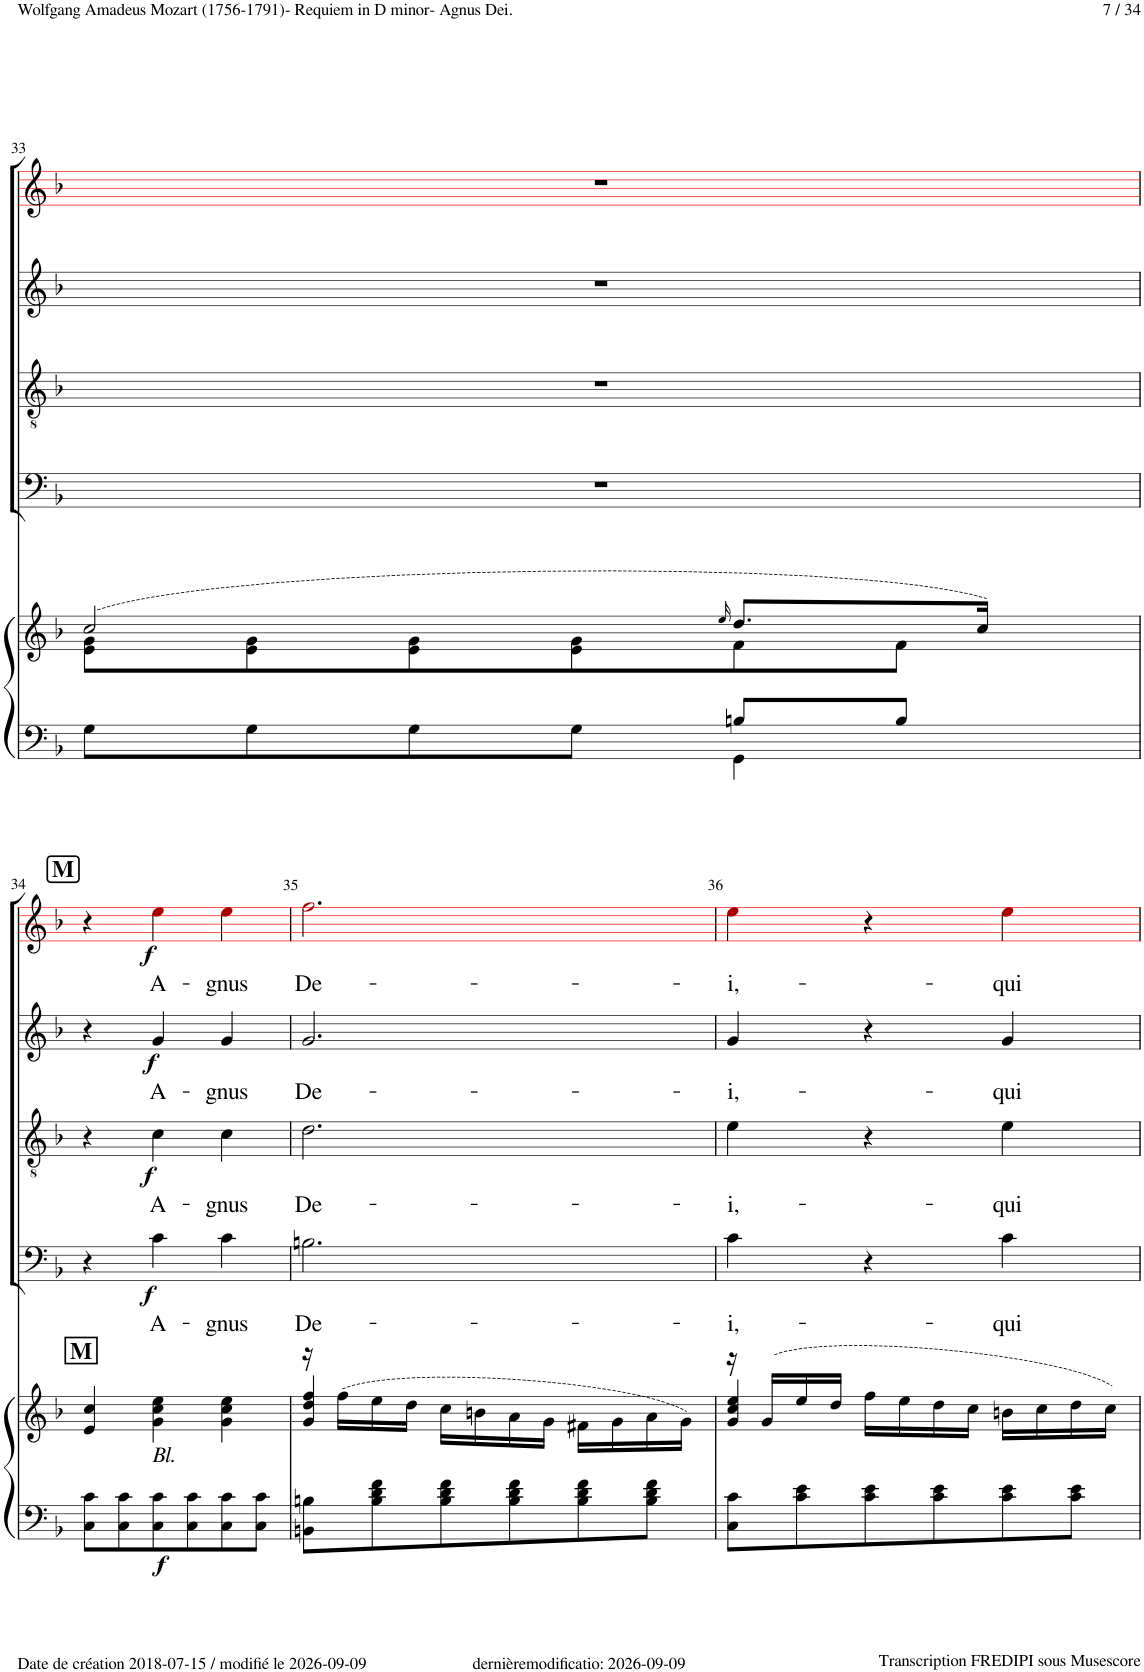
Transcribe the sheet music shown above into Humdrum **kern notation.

**kern	**kern	**dynam	**kern	**text	**dynam	**kern	**text	**dynam	**kern	**text	**dynam	**kern	**text	**dynam
*part5	*part5	*part5	*part4	*part4	*part4	*part3	*part3	*part3	*part2	*part2	*part2	*part1	*part1	*part1
*staff6	*staff5	*staff5/6	*staff4	*staff4	*staff4	*staff3	*staff3	*staff3	*staff2	*staff2	*staff2	*staff1	*staff1	*staff1
*I"Piano	*	*	*I"Bass	*	*	*I"Tenor	*	*	*I"Alto	*	*	*I"Soprano	*	*
*I'Pno	*	*	*	*	*	*	*	*	*	*	*	*	*	*
!!LO:PB:g=z
*clefF4	*clefG2	*	*clefF4	*	*	*clefGv2	*	*	*clefG2	*	*	*clefG2	*	*
*	*	*	*	*	*	*	*	*	*	*	*	*ITrd1c2	*	*
*k[b-]	*k[b-]	*	*k[b-]	*	*	*k[b-]	*	*	*k[b-]	*	*	*k[b-]	*	*
*M3/4	*M3/4	*	*M3/4	*	*	*M3/4	*	*	*M3/4	*	*	*M3/4	*	*
=33	=33	=33	=33	=33	=33	=33	=33	=33	=33	=33	=33	=33	=33	=33
*^	*^	*	*	*	*	*	*	*	*	*	*	*	*	*
8G\L	2ryy	(2cc/	8e\ 8g\L	.	2.r	.	.	2.r	.	.	2.r	.	.	2.r	.	.
8G\	.	.	8e\ 8g\	.	.	.	.	.	.	.	.	.	.	.	.	.
8G\	.	.	8e\ 8g\	.	.	.	.	.	.	.	.	.	.	.	.	.
8G\J	.	.	8e\ 8g\	.	.	.	.	.	.	.	.	.	.	.	.	.
.	.	16qee/	.	.	.	.	.	.	.	.	.	.	.	.	.	.
8Bn/L	4GG\	8.dd/L	8f\	.	.	.	.	.	.	.	.	.	.	.	.	.
8B/J	.	.	8f\J	.	.	.	.	.	.	.	.	.	.	.	.	.
.	.	16cc/Jk)	.	.	.	.	.	.	.	.	.	.	.	.	.	.
*v	*v	*	*	*	*	*	*	*	*	*	*	*	*	*	*	*
*	*v	*v	*	*	*	*	*	*	*	*	*	*	*	*	*
!!LO:LB:g=z
=34	=34	=34	=34	=34	=34	=34	=34	=34	=34	=34	=34	=34	=34	=34
!	!LO:TX:a:B:t=M	!	!	!	!	!	!	!	!	!	!	!	!	!
8C\ 8c\L	4e/ 4cc/	.	4r	.	.	4r	.	.	4r	.	.	4r	.	.
8C\ 8c\	.	.	.	.	.	.	.	.	.	.	.	.	.	.
!	!LO:TX:b:i:t=Bl.	!	!	!	!	!	!	!	!	!	!	!	!	!
!	!	!LO:DY:b=2	!	!LO:LY:b	!LO:DY:b	!	!LO:LY:b	!LO:DY:b	!	!LO:LY:b	!LO:DY:b	!	!LO:LY:b	!LO:DY:b
8C\ 8c\	4g\ 4cc\ 4ee\	f	4c!\	A-	f	4c!\	A-	f	4g!/	A-	f	4ee!i\	A-	f
8C\ 8c\	.	.	.	.	.	.	.	.	.	.	.	.	.	.
!	!	!	!	!LO:LY:b	!	!	!LO:LY:b	!	!	!LO:LY:b	!	!	!LO:LY:b	!
8C\ 8c\	4g\ 4cc\ 4ee\	.	4c!\	-gnus	.	4c!\	-gnus	.	4g!/	-gnus	.	4ee!i\	-gnus	.
8C\ 8c\J	.	.	.	.	.	.	.	.	.	.	.	.	.	.
=35	=35	=35	=35	=35	=35	=35	=35	=35	=35	=35	=35	=35	=35	=35
*	*^	*	*	*	*	*	*	*	*	*	*	*	*	*
!	!	!	!	!	!LO:LY:b	!	!	!LO:LY:b	!	!	!LO:LY:b	!	!	!LO:LY:b	!
8BBn\ 8Bn\L	16r	4g/ 4dd/ 4ff/	.	2.Bn!\	De-	.	2.d!\	De-	.	2.g!/	De-	.	2.ff!i\	De-	.
.	(16ff\LL	.	.	.	.	.	.	.	.	.	.	.	.	.	.
8B\ 8d\ 8f\	16ee\	.	.	.	.	.	.	.	.	.	.	.	.	.	.
.	16dd\JJ	.	.	.	.	.	.	.	.	.	.	.	.	.	.
8B\ 8d\ 8f\	16cc\LL	2ryy	.	.	.	.	.	.	.	.	.	.	.	.	.
.	16bn\	.	.	.	.	.	.	.	.	.	.	.	.	.	.
8B\ 8d\ 8f\	16a\	.	.	.	.	.	.	.	.	.	.	.	.	.	.
.	16g\JJ	.	.	.	.	.	.	.	.	.	.	.	.	.	.
8B\ 8d\ 8f\	16f#X\LL	.	.	.	.	.	.	.	.	.	.	.	.	.	.
.	16g\	.	.	.	.	.	.	.	.	.	.	.	.	.	.
8B\ 8d\ 8f\J	16a\	.	.	.	.	.	.	.	.	.	.	.	.	.	.
.	16g\JJ)	.	.	.	.	.	.	.	.	.	.	.	.	.	.
=36	=36	=36	=36	=36	=36	=36	=36	=36	=36	=36	=36	=36	=36	=36	=36
!	!	!	!	!	!LO:LY:b	!	!	!LO:LY:b	!	!	!LO:LY:b	!	!	!LO:LY:b	!
8C\ 8c\L	16r	4g/ 4cc/ 4ee/	.	4c!\	-i,-	.	4e!\	-i,-	.	4g!/	-i,-	.	4ee!i\	-i,-	.
.	(16g/LL	.	.	.	.	.	.	.	.	.	.	.	.	.	.
8c\ 8e\	16ee/	.	.	.	.	.	.	.	.	.	.	.	.	.	.
.	16dd/JJ	.	.	.	.	.	.	.	.	.	.	.	.	.	.
8c\ 8e\	16ff\LL	2ryy	.	4r	.	.	4r	.	.	4r	.	.	4r	.	.
.	16ee\	.	.	.	.	.	.	.	.	.	.	.	.	.	.
8c\ 8e\	16dd\	.	.	.	.	.	.	.	.	.	.	.	.	.	.
.	16cc\JJ	.	.	.	.	.	.	.	.	.	.	.	.	.	.
!	!	!	!	!	!LO:LY:b	!	!	!LO:LY:b	!	!	!LO:LY:b	!	!	!LO:LY:b	!
8c\ 8e\	16bn\LL	.	.	4c!\	-qui	.	4e!\	-qui	.	4g!/	-qui	.	4ee!i\	-qui	.
.	16cc\	.	.	.	.	.	.	.	.	.	.	.	.	.	.
8c\ 8e\J	16dd\	.	.	.	.	.	.	.	.	.	.	.	.	.	.
.	16cc\JJ)	.	.	.	.	.	.	.	.	.	.	.	.	.	.
*	*v	*v	*	*	*	*	*	*	*	*	*	*	*	*	*
=	=	=	=	=	=	=	=	=	=	=	=	=	=	=
*-	*-	*-	*-	*-	*-	*-	*-	*-	*-	*-	*-	*-	*-	*-
